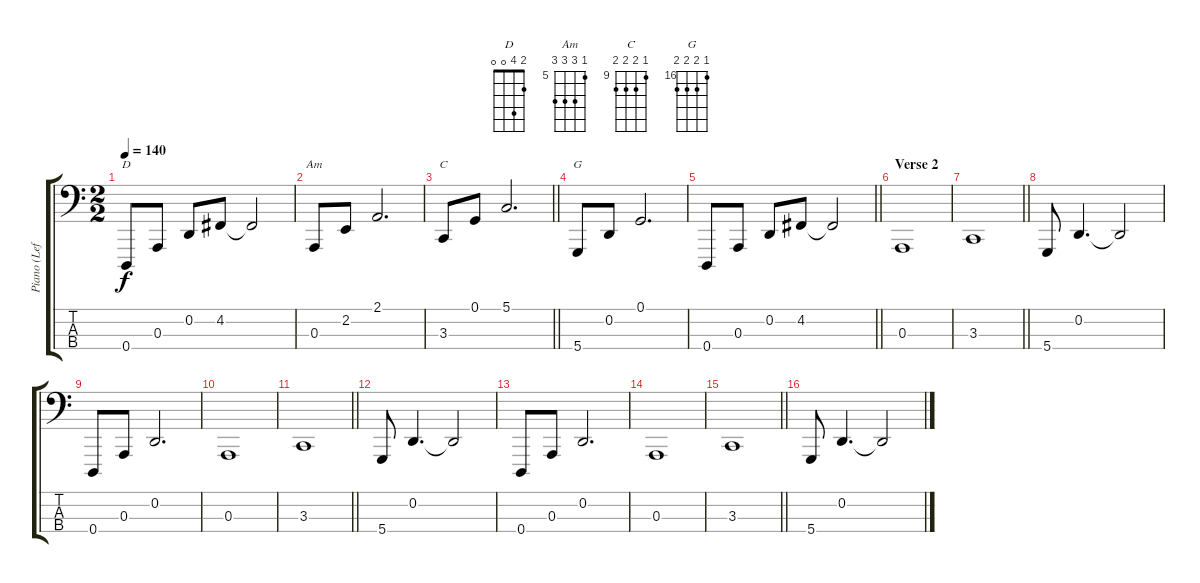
\track ("Piano (Left Hand)" "Piano (Lef") {instrument acousticgrandpiano}
\staff {score tabs}
\tuning (G2 D2 A1 D1) {hide}
\chord ("D" 2 4 0 0)
\chord ("Am" 5 7 7 7) {firstfret 5}
\chord ("C" 9 10 10 10) {firstfret 9}
\chord ("G" 16 17 17 17) {firstfret 16}
\ts (2 2)
\tempo 140
\clef f4
\ks c
0.4.8{ch "D" dy f} 0.3.8 0.2.8 4.2.8 4.2{t}.2 |
0.3.8{ch "Am"} 2.2.8 2.1.2{d} |
\barLineRight lightlight
3.3.8{ch "C"} 0.1.8 5.1.2{d} |
5.4.8{ch "G"} 0.2.8 0.1.2{d} |
\barLineRight lightlight
0.4.8 0.3.8 0.2.8 4.2.8 4.2{t}.2 |
\section ("" "Verse 2")
0.3.1 |
\barLineRight lightlight
3.3.1 |
5.4.8 0.2.4{d} 0.2{t}.2 |
0.4.8 0.3.8 0.2.2{d} |
0.3.1 |
\barLineRight lightlight
3.3.1 |
5.4.8 0.2.4{d} 0.2{t}.2 |
0.4.8 0.3.8 0.2.2{d} |
0.3.1 |
\barLineRight lightlight
3.3.1 |
5.4.8 0.2.4{d} 0.2{t}.2
